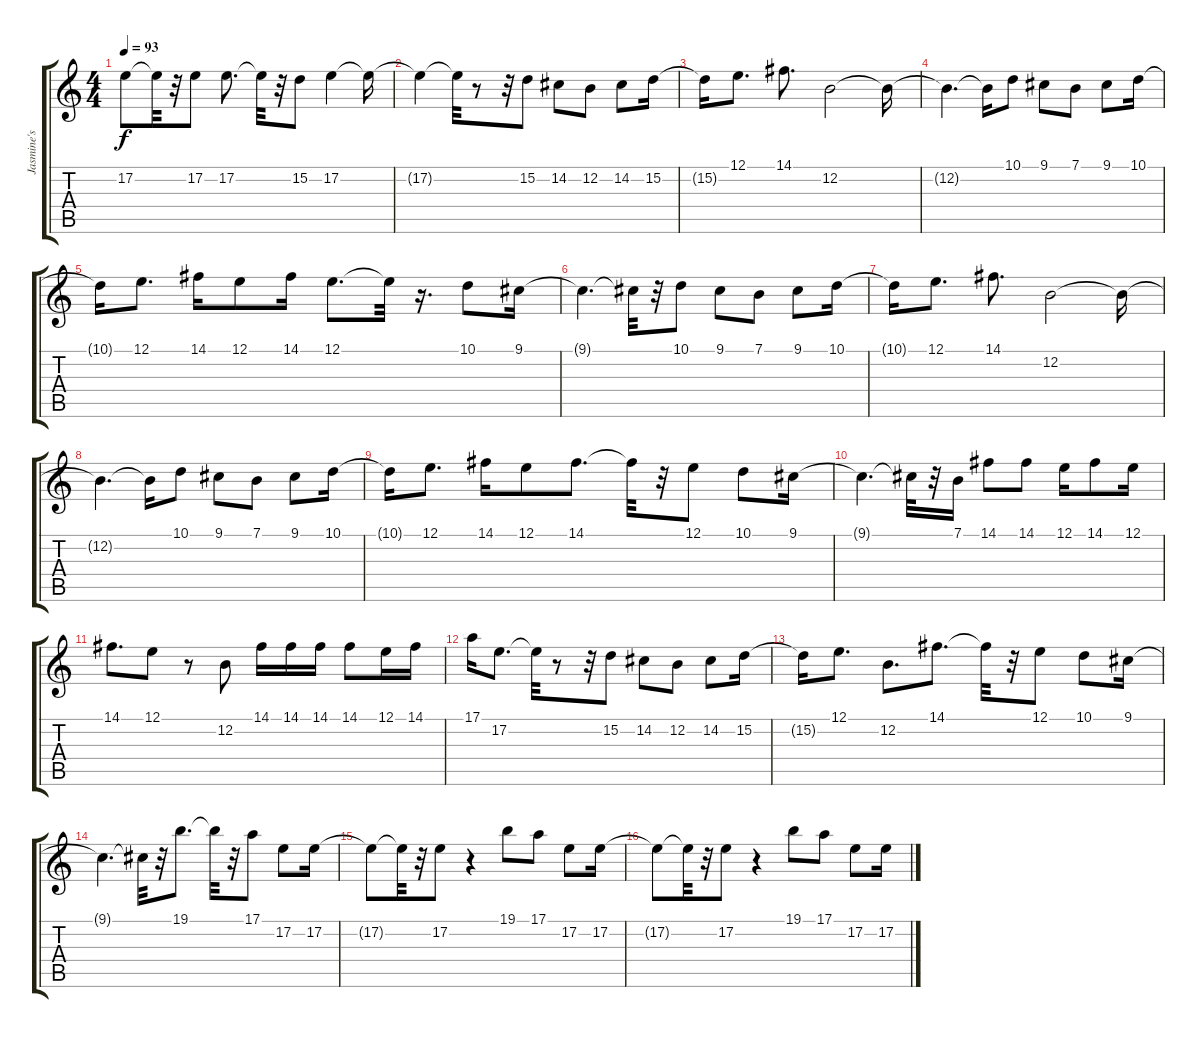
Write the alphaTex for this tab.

\track ("Jasmine's Echo" "Jasmine's ") {instrument recorder}
\staff {score tabs}
\tuning (E4 B3 G3 D3 A2 E2) {hide}
\ts (4 4)
\tempo 93
\clef g2
\ks c
17.2{t}.8{dy f} 17.2{t}.32 r.32 17.2.8 17.2.8{d} 17.2{t}.32 r.32 15.2.8 17.2.4 17.2{t}.16 |
17.2{t}.4 17.2{t}.32 r.8 r.32 15.2.8 14.2.8 12.2.8 14.2.8 15.2.16 |
15.2{t}.16 12.1.8{d} 14.1.8{d} 12.2.2 12.2{t}.16 |
12.2{t}.4{d} 12.2{t}.16 10.1.8 9.1.8 7.1.8 9.1.8 10.1.16 |
10.1{t}.16 12.1.8{d} 14.1.16 12.1.8 14.1.16 12.1.8{d} 12.1{t}.32 r.16{d} 10.1.8 9.1.16 |
9.1{t}.4{d} 9.1{t}.32 r.32 10.1.8 9.1.8 7.1.8 9.1.8 10.1.16 |
10.1{t}.16 12.1.8{d} 14.1.8{d} 12.2.2 12.2{t}.16 |
12.2{t}.4{d} 12.2{t}.16 10.1.8 9.1.8 7.1.8 9.1.8 10.1.16 |
10.1{t}.16 12.1.8{d} 14.1.16 12.1.8 14.1.8{d} 14.1{t}.32 r.32 12.1.8 10.1.8 9.1.16 |
9.1{t}.4{d} 9.1{t}.32 r.32 7.1.16 14.1.8 14.1.8 12.1.16 14.1.8 12.1.16 |
14.1.8{d} 12.1.8 r.8 12.2.8 14.1.16 14.1.16 14.1.16 14.1.8 12.1.16 14.1.16 |
17.1.16 17.2.8{d} 17.2{t}.32 r.8 r.32 15.2.8 14.2.8 12.2.8 14.2.8 15.2.16 |
15.2{t}.16 12.1.8{d} 12.2.8{d} 14.1.8{d} 14.1{t}.32 r.32 12.1.8 10.1.8 9.1.16 |
9.1{t}.4{d} 9.1{t}.32 r.32 19.1.8{d} 19.1{t}.32 r.32 17.1.8 17.2.8 17.2.16 |
17.2{t}.8 17.2{t}.32 r.32 17.2.8 r.4 19.1.8 17.1.8 17.2.8 17.2.16 |
17.2{t}.8 17.2{t}.32 r.32 17.2.8 r.4 19.1.8 17.1.8 17.2.8 17.2.16
